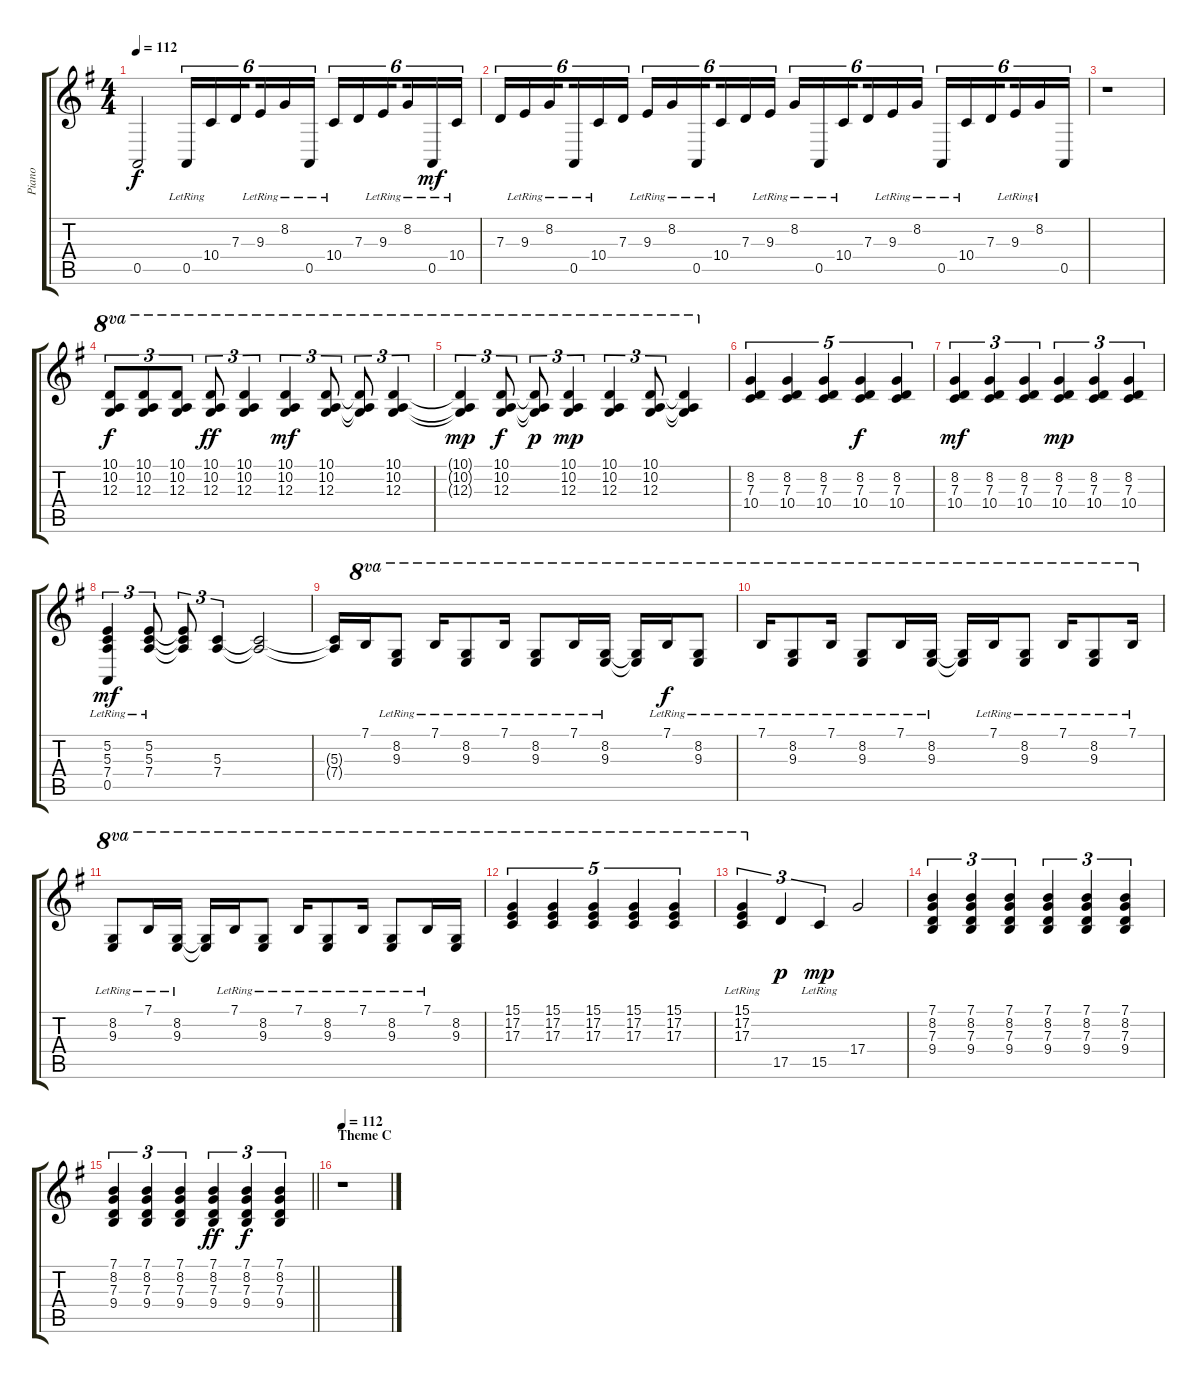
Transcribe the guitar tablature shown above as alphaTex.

\track ("Piano" "Piano") {instrument acousticgrandpiano}
\staff {score tabs}
\tuning (E4 B3 G3 D3 A2 E2) {hide}
\ts (4 4)
\tempo 112
\clef g2
\ks g
0.5{t}.2{dy f} 0.5{lr}.16{tu (6 4)} 10.4{lr}.16{tu (6 4)} 7.3.16{tu (6 4) beam splitsecondary} 9.3{lr}.16{tu (6 4)} 8.2{lr}.16{tu (6 4)} 0.5{lr}.16{tu (6 4)} 10.4{lr}.16{tu (6 4)} 7.3.16{tu (6 4)} 9.3{lr}.16{tu (6 4) beam splitsecondary} 8.2{lr}.16{tu (6 4)} 0.5{lr}.16{tu (6 4) dy mf} 10.4{lr}.16{tu (6 4)} |
7.3.16{tu (6 4)} 9.3{lr}.16{tu (6 4)} 8.2{lr}.16{tu (6 4) beam splitsecondary} 0.5{lr}.16{tu (6 4)} 10.4{lr}.16{tu (6 4)} 7.3.16{tu (6 4)} 9.3{lr}.16{tu (6 4)} 8.2{lr}.16{tu (6 4)} 0.5{lr}.16{tu (6 4) beam splitsecondary} 10.4{lr}.16{tu (6 4)} 7.3.16{tu (6 4)} 9.3{lr}.16{tu (6 4)} 8.2{lr}.16{tu (6 4)} 0.5{lr}.16{tu (6 4)} 10.4{lr}.16{tu (6 4) beam splitsecondary} 7.3.16{tu (6 4)} 9.3{lr}.16{tu (6 4)} 8.2{lr}.16{tu (6 4)} 0.5{lr}.16{tu (6 4)} 10.4{lr}.16{tu (6 4)} 7.3.16{tu (6 4) beam splitsecondary} 9.3{lr}.16{tu (6 4)} 8.2{lr}.16{tu (6 4)} 0.5.16{tu (6 4)} |
r.1 |
(10.1 10.2 12.3).8{tu (3 2) ot 8va dy f} (10.1 10.2 12.3).8{tu (3 2) ot 8va} (10.1 10.2 12.3).8{tu (3 2) ot 8va} (10.1 10.2 12.3).8{tu (3 2) ot 8va dy ff} (10.1 10.2 12.3).4{tu (3 2) ot 8va} (10.1 10.2 12.3).4{tu (3 2) ot 8va dy mf} (10.1 10.2 12.3).8{tu (3 2) ot 8va} (10.1{t} 10.2{t} 12.3{t}).8{tu (3 2) ot 8va} (10.1 10.2 12.3).4{tu (3 2) ot 8va} |
(10.1{t} 10.2{t} 12.3{t}).4{tu (3 2) ot 8va dy mp} (10.1 10.2 12.3).8{tu (3 2) ot 8va dy f} (10.1{t} 10.2{t} 12.3{t}).8{tu (3 2) ot 8va dy p} (10.1 10.2 12.3).4{tu (3 2) ot 8va dy mp} (10.1 10.2 12.3).4{tu (3 2) ot 8va} (10.1 10.2 12.3).8{tu (3 2) ot 8va} (10.1{t} 10.2{t} 12.3{t}).4{ot 8va} |
(8.2 7.3 10.4).4{tu (5 4)} (8.2 7.3 10.4).4{tu (5 4)} (8.2 7.3 10.4).4{tu (5 4)} (8.2 7.3 10.4).4{tu (5 4) dy f} (8.2 7.3 10.4).4{tu (5 4)} |
(8.2 7.3 10.4).4{tu (3 2) dy mf} (8.2 7.3 10.4).4{tu (3 2)} (8.2 7.3 10.4).4{tu (3 2)} (8.2 7.3 10.4).4{tu (3 2) dy mp} (8.2 7.3 10.4).4{tu (3 2)} (8.2 7.3 10.4).4{tu (3 2)} |
(5.2{lr} 5.3{lr} 7.4{lr} 0.5{lr}).4{tu (3 2) dy mf} (5.2{lr} 5.3{lr} 7.4{lr}).8{tu (3 2)} (5.2{t} 5.3{t} 7.4{t}).8{tu (3 2)} (5.3 7.4).4{tu (3 2)} (5.3{t} 7.4{t}).2 |
(5.3{t} 7.4{t}).16 7.1.16{ot 8va} (8.2{lr} 9.3{lr}).8{ot 8va} 7.1{lr}.16{ot 8va} (8.2{lr} 9.3{lr}).8{ot 8va} 7.1{lr}.16{ot 8va} (8.2{lr} 9.3{lr}).8{ot 8va} 7.1{lr}.16{ot 8va} (8.2{lr} 9.3{lr}).16{ot 8va} (8.2{t} 9.3{t}).16{ot 8va} 7.1{lr}.16{ot 8va dy f} (8.2{lr} 9.3{lr}).8{ot 8va} |
7.1{lr}.16{ot 8va} (8.2{lr} 9.3{lr}).8{ot 8va} 7.1{lr}.16{ot 8va} (8.2{lr} 9.3{lr}).8{ot 8va} 7.1{lr}.16{ot 8va} (8.2{lr} 9.3{lr}).16{ot 8va} (8.2{t} 9.3{t}).16{ot 8va} 7.1{lr}.16{ot 8va} (8.2{lr} 9.3{lr}).8{ot 8va} 7.1{lr}.16{ot 8va} (8.2{lr} 9.3{lr}).8{ot 8va} 7.1{lr}.16{ot 8va} |
(8.2{lr} 9.3{lr}).8{ot 8va} 7.1{lr}.16{ot 8va} (8.2{lr} 9.3{lr}).16{ot 8va} (8.2{t} 9.3{t}).16{ot 8va} 7.1{lr}.16{ot 8va} (8.2{lr} 9.3{lr}).8{ot 8va} 7.1{lr}.16{ot 8va} (8.2{lr} 9.3{lr}).8{ot 8va} 7.1{lr}.16{ot 8va} (8.2{lr} 9.3{lr}).8{ot 8va} 7.1{lr}.16{ot 8va} (8.2 9.3).16{ot 8va} |
(15.1 17.2 17.3).4{tu (5 4) ot 8va} (15.1 17.2 17.3).4{tu (5 4) ot 8va} (15.1 17.2 17.3).4{tu (5 4) ot 8va} (15.1 17.2 17.3).4{tu (5 4) ot 8va} (15.1 17.2 17.3).4{tu (5 4) ot 8va} |
(15.1{lr} 17.2{lr} 17.3{lr}).4{tu (3 2) ot 8va} 17.5.4{tu (3 2) dy p} 15.5{lr}.4{tu (3 2) dy mp} 17.4.2 |
(7.1 8.2 7.3 9.4).4{tu (3 2)} (7.1 8.2 7.3 9.4).4{tu (3 2)} (7.1 8.2 7.3 9.4).4{tu (3 2)} (7.1 8.2 7.3 9.4).4{tu (3 2)} (7.1 8.2 7.3 9.4).4{tu (3 2)} (7.1 8.2 7.3 9.4).4{tu (3 2)} |
\barLineRight lightlight
(7.1 8.2 7.3 9.4).4{tu (3 2)} (7.1 8.2 7.3 9.4).4{tu (3 2)} (7.1 8.2 7.3 9.4).4{tu (3 2)} (7.1 8.2 7.3 9.4).4{tu (3 2) dy ff} (7.1 8.2 7.3 9.4).4{tu (3 2) dy f} (7.1 8.2 7.3 9.4).4{tu (3 2)} |
\section ("" "Theme C")
\tempo 112
r.1
